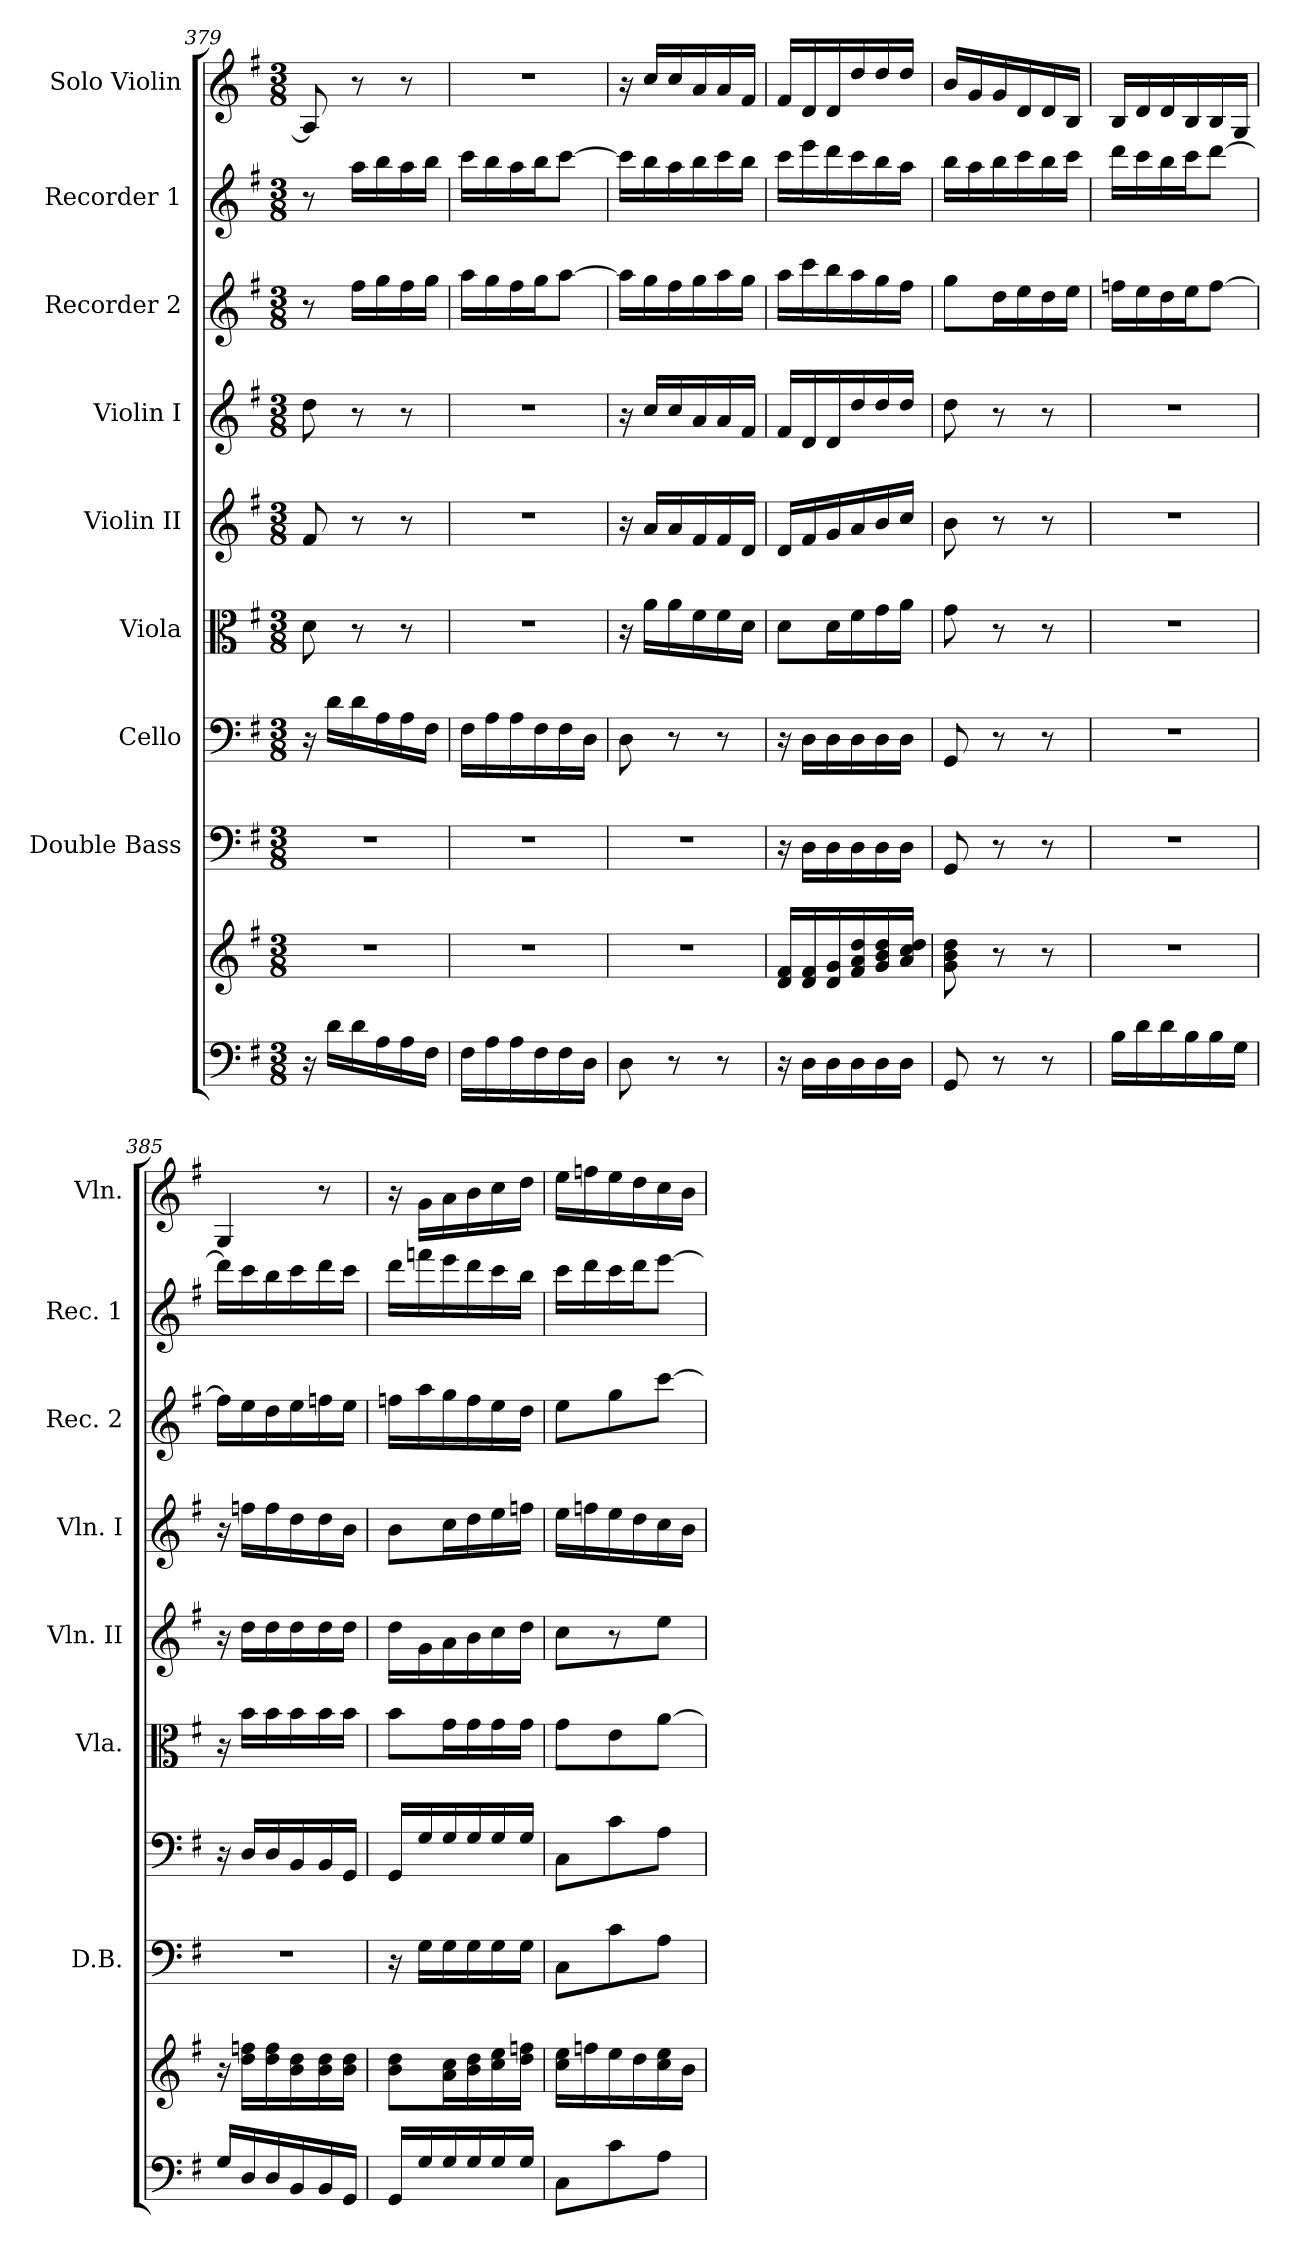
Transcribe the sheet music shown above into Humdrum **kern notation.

**kern	**kern	**kern	**kern	**kern	**kern	**kern	**kern	**kern	**kern
*part9	*part9	*part8	*part7	*part6	*part5	*part4	*part3	*part2	*part1
*staff10	*staff9	*staff8	*staff7	*staff6	*staff5	*staff4	*staff3	*staff2	*staff1
*	*	*I"Double Bass	*I"Cello	*I"Viola	*I"Violin II	*I"Violin I	*I"Recorder 2	*I"Recorder 1	*I"Solo Violin
*	*	*I'D.B.	*	*I'Vla.	*I'Vln. II	*I'Vln. I	*I'Rec. 2	*I'Rec. 1	*I'Vln.
!!LO:LB:g=z
*clefF4	*clefG2	*clefF4	*clefF4	*clefC3	*clefG2	*clefG2	*clefG2	*clefG2	*clefG2
*	*	*ITrd7c12	*	*	*	*	*	*	*
*k[f#]	*k[f#]	*k[f#]	*k[f#]	*k[f#]	*k[f#]	*k[f#]	*k[f#]	*k[f#]	*k[f#]
*G:	*G:	*G:	*G:	*G:	*G:	*G:	*G:	*G:	*G:
*M3/8	*M3/8	*M3/8	*M3/8	*M3/8	*M3/8	*M3/8	*M3/8	*M3/8	*M3/8
=379	=379	=379	=379	=379	=379	=379	=379	=379	=379
16r	4.r	4.r	16r	8d\	8f#/	8dd\	8r	8r	8A/]
16d\LL	.	.	16d\LL	.	.	.	.	.	.
16d\	.	.	16d\	8r	8r	8r	16ff#\LL	16aa\LL	8r
16A\	.	.	16A\	.	.	.	16gg\	16bb\	.
16A\	.	.	16A\	8r	8r	8r	16ff#\	16aa\	8r
16F#\JJ	.	.	16F#\JJ	.	.	.	16gg\JJ	16bb\JJ	.
=380	=380	=380	=380	=380	=380	=380	=380	=380	=380
16F#\LL	4.r	4.r	16F#\LL	4.r	4.r	4.r	16aa\LL	16ccc\LL	4.r
16A\	.	.	16A\	.	.	.	16gg\	16bb\	.
16A\	.	.	16A\	.	.	.	16ff#\	16aa\	.
16F#\	.	.	16F#\	.	.	.	16gg\J	16bb\J	.
16F#\	.	.	16F#\	.	.	.	[8aa\J	[8ccc\J	.
16D\JJ	.	.	16D\JJ	.	.	.	.	.	.
=381	=381	=381	=381	=381	=381	=381	=381	=381	=381
8D\	4.r	4.r	8D\	16r	16r	16r	16aa\LL]	16ccc\LL]	16r
.	.	.	.	16a\LL	16a/LL	16cc/LL	16gg\	16bb\	16cc/LL
8r	.	.	8r	16a\	16a/	16cc/	16ff#\	16aa\	16cc/
.	.	.	.	16f#\	16f#/	16a/	16gg\	16bb\	16a/
8r	.	.	8r	16f#\	16f#/	16a/	16aa\	16ccc\	16a/
.	.	.	.	16d\JJ	16d/JJ	16f#/JJ	16gg\JJ	16bb\JJ	16f#/JJ
=382	=382	=382	=382	=382	=382	=382	=382	=382	=382
16r	16d/ 16f#/LL	16r	16r	8d\L	16d/LL	16f#/LL	16aa\LL	16ccc\LL	16f#/LL
16D\LL	16d/ 16f#/	16DD\LL	16D\LL	.	16f#/	16d/	16ccc\	16eee\	16d/
16D\	16d/ 16g/	16DD\	16D\	16d\L	16g/	16d/	16bb\	16ddd\	16d/
16D\	16f#/ 16a/ 16dd/	16DD\	16D\	16f#\	16a/	16dd/	16aa\	16ccc\	16dd/
16D\	16g/ 16b/ 16dd/	16DD\	16D\	16g\	16b/	16dd/	16gg\	16bb\	16dd/
16D\JJ	16a/ 16cc/ 16dd/JJ	16DD\JJ	16D\JJ	16a\JJ	16cc/JJ	16dd/JJ	16ff#\JJ	16aa\JJ	16dd/JJ
=383	=383	=383	=383	=383	=383	=383	=383	=383	=383
8GG/	8g\ 8b\ 8dd\	8GGG/	8GG/	8g\	8b\	8dd\	8gg\L	16bb\LL	16b/LL
.	.	.	.	.	.	.	.	16aa\	16g/
8r	8r	8r	8r	8r	8r	8r	16dd\L	16bb\	16g/
.	.	.	.	.	.	.	16ee\	16ccc\	16d/
8r	8r	8r	8r	8r	8r	8r	16dd\	16bb\	16d/
.	.	.	.	.	.	.	16ee\JJ	16ccc\JJ	16B/JJ
=384	=384	=384	=384	=384	=384	=384	=384	=384	=384
16B\LL	4.r	4.r	4.r	4.r	4.r	4.r	16ffn\LL	16ddd\LL	16B/LL
16d\	.	.	.	.	.	.	16ee\	16ccc\	16d/
16d\	.	.	.	.	.	.	16dd\	16bb\	16d/
16B\	.	.	.	.	.	.	16ee\J	16ccc\J	16B/
16B\	.	.	.	.	.	.	[8ff\J	[8ddd\J	16B/
16G\JJ	.	.	.	.	.	.	.	.	16G/JJ
=385	=385	=385	=385	=385	=385	=385	=385	=385	=385
16G/LL	16r	4.r	16r	16r	16r	16r	16ff\LL]	16ddd\LL]	4G/
16D/	16dd\ 16ffn\LL	.	16D/LL	16b\LL	16dd\LL	16ffn\LL	16ee\	16ccc\	.
16D/	16dd\ 16ff\	.	16D/	16b\	16dd\	16ff\	16dd\	16bb\	.
16BB/	16b\ 16dd\	.	16BB/	16b\	16dd\	16dd\	16ee\	16ccc\	.
16BB/	16b\ 16dd\	.	16BB/	16b\	16dd\	16dd\	16ffn\	16ddd\	8r
16GG/JJ	16b\ 16dd\JJ	.	16GG/JJ	16b\JJ	16dd\JJ	16b\JJ	16ee\JJ	16ccc\JJ	.
=386	=386	=386	=386	=386	=386	=386	=386	=386	=386
16GG/LL	8b\ 8dd\L	16r	16GG/LL	8b\L	16dd\LL	8b\L	16ffn\LL	16ddd\LL	16r
16G/	.	16GG\LL	16G/	.	16g\	.	16aa\	16fffn\	16g\LL
16G/	16a\ 16cc\L	16GG\	16G/	16g\L	16a\	16cc\L	16gg\	16eee\	16a\
16G/	16b\ 16dd\	16GG\	16G/	16g\	16b\	16dd\	16ff\	16ddd\	16b\
16G/	16cc\ 16ee\	16GG\	16G/	16g\	16cc\	16ee\	16ee\	16ccc\	16cc\
16G/JJ	16dd\ 16ffn\JJ	16GG\JJ	16G/JJ	16g\JJ	16dd\JJ	16ffn\JJ	16dd\JJ	16bb\JJ	16dd\JJ
=387	=387	=387	=387	=387	=387	=387	=387	=387	=387
8C\L	16cc\ 16ee\LL	8CC\L	8C\L	8g\L	8cc\L	16ee\LL	8ee\L	16ccc\LL	16ee\LL
.	16ffn\	.	.	.	.	16ffn\	.	16ddd\	16ffn\
8c\	16ee\	8C\	8c\	8e\	8r	16ee\	8gg\	16ccc\	16ee\
.	16dd\	.	.	.	.	16dd\	.	16ddd\J	16dd\
8A\J	16cc\ 16ee\	8AA\J	8A\J	[8a\J	8ee\J	16cc\	[8ccc\J	[8eee\J	16cc\
.	16b\JJ	.	.	.	.	16b\JJ	.	.	16b\JJ
=	=	=	=	=	=	=	=	=	=
*-	*-	*-	*-	*-	*-	*-	*-	*-	*-
